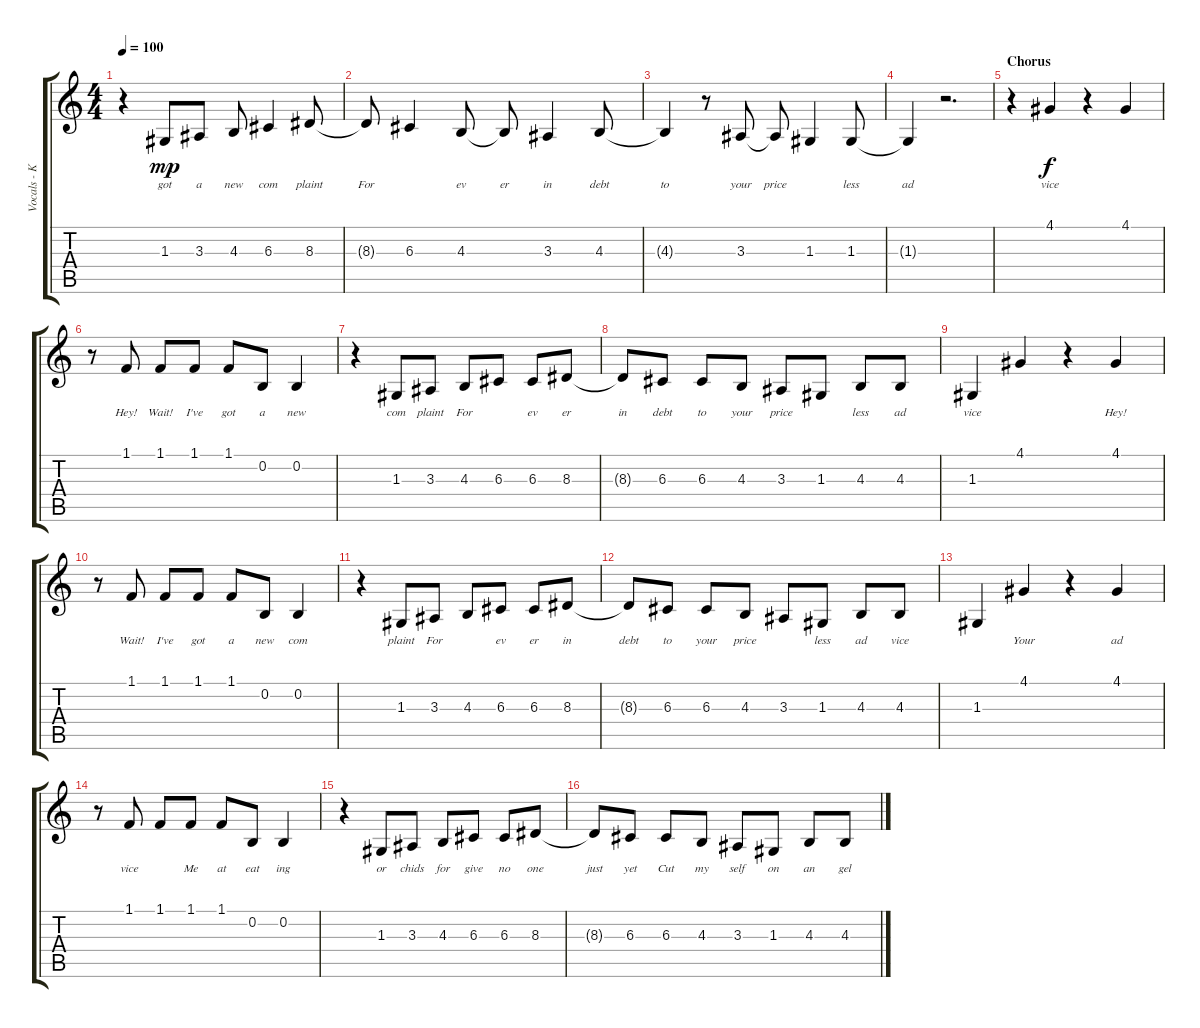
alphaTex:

\track ("Vocals - Kurt Cobain" "Vocals - K") {instrument violin}
\staff {score tabs}
\tuning (E4 B3 G3 D3 A2 E2) {hide}
\ts (4 4)
\tempo 100
\clef g2
\ks c
r.4{dy mp} 1.3.8{lyrics (0 "got") lyrics (1 "") lyrics (2 "") lyrics (3 "") lyrics (4 "")} 3.3.8{lyrics (0 "a") lyrics (1 "") lyrics (2 "") lyrics (3 "") lyrics (4 "")} 4.3.8{lyrics (0 "new") lyrics (1 "") lyrics (2 "") lyrics (3 "") lyrics (4 "")} 6.3.4{lyrics (0 "com") lyrics (1 "") lyrics (2 "") lyrics (3 "") lyrics (4 "")} 8.3.8{lyrics (0 "plaint") lyrics (1 "") lyrics (2 "") lyrics (3 "") lyrics (4 "")} |
8.3{t}.8{lyrics (0 "For") lyrics (1 "") lyrics (2 "") lyrics (3 "") lyrics (4 "")} 6.3.4{lyrics (0 "") lyrics (1 "") lyrics (2 "") lyrics (3 "") lyrics (4 "")} 4.3.8{lyrics (0 "ev") lyrics (1 "") lyrics (2 "") lyrics (3 "") lyrics (4 "")} 4.3{t}.8{lyrics (0 "er") lyrics (1 "") lyrics (2 "") lyrics (3 "") lyrics (4 "")} 3.3.4{lyrics (0 "in") lyrics (1 "") lyrics (2 "") lyrics (3 "") lyrics (4 "")} 4.3.8{lyrics (0 "debt") lyrics (1 "") lyrics (2 "") lyrics (3 "") lyrics (4 "")} |
4.3{t}.4{lyrics (0 "to") lyrics (1 "") lyrics (2 "") lyrics (3 "") lyrics (4 "")} r.8 3.3.8{lyrics (0 "your") lyrics (1 "") lyrics (2 "") lyrics (3 "") lyrics (4 "")} 3.3{t}.8{lyrics (0 "price") lyrics (1 "") lyrics (2 "") lyrics (3 "") lyrics (4 "")} 1.3.4{lyrics (0 "") lyrics (1 "") lyrics (2 "") lyrics (3 "") lyrics (4 "")} 1.3.8{lyrics (0 "less") lyrics (1 "") lyrics (2 "") lyrics (3 "") lyrics (4 "")} |
1.3{t}.4{lyrics (0 "ad") lyrics (1 "") lyrics (2 "") lyrics (3 "") lyrics (4 "")} r.2{d} |
\section ("" "Chorus")
r.4 4.1.4{lyrics (0 "vice") lyrics (1 "") lyrics (2 "") lyrics (3 "") lyrics (4 "") dy f} r.4 4.1.4{lyrics (0 "") lyrics (1 "") lyrics (2 "") lyrics (3 "") lyrics (4 "")} |
r.8 1.1.8{lyrics (0 "Hey!") lyrics (1 "") lyrics (2 "") lyrics (3 "") lyrics (4 "")} 1.1.8{lyrics (0 "Wait!") lyrics (1 "") lyrics (2 "") lyrics (3 "") lyrics (4 "")} 1.1.8{lyrics (0 "I've") lyrics (1 "") lyrics (2 "") lyrics (3 "") lyrics (4 "")} 1.1.8{lyrics (0 "got") lyrics (1 "") lyrics (2 "") lyrics (3 "") lyrics (4 "")} 0.2.8{lyrics (0 "a") lyrics (1 "") lyrics (2 "") lyrics (3 "") lyrics (4 "")} 0.2.4{lyrics (0 "new") lyrics (1 "") lyrics (2 "") lyrics (3 "") lyrics (4 "")} |
r.4 1.3.8{lyrics (0 "com") lyrics (1 "") lyrics (2 "") lyrics (3 "") lyrics (4 "")} 3.3.8{lyrics (0 "plaint") lyrics (1 "") lyrics (2 "") lyrics (3 "") lyrics (4 "")} 4.3.8{lyrics (0 "For") lyrics (1 "") lyrics (2 "") lyrics (3 "") lyrics (4 "")} 6.3.8{lyrics (0 "") lyrics (1 "") lyrics (2 "") lyrics (3 "") lyrics (4 "")} 6.3.8{lyrics (0 "ev") lyrics (1 "") lyrics (2 "") lyrics (3 "") lyrics (4 "")} 8.3.8{lyrics (0 "er") lyrics (1 "") lyrics (2 "") lyrics (3 "") lyrics (4 "")} |
8.3{t}.8{lyrics (0 "in") lyrics (1 "") lyrics (2 "") lyrics (3 "") lyrics (4 "")} 6.3.8{lyrics (0 "debt") lyrics (1 "") lyrics (2 "") lyrics (3 "") lyrics (4 "")} 6.3.8{lyrics (0 "to") lyrics (1 "") lyrics (2 "") lyrics (3 "") lyrics (4 "")} 4.3.8{lyrics (0 "your") lyrics (1 "") lyrics (2 "") lyrics (3 "") lyrics (4 "")} 3.3.8{lyrics (0 "price") lyrics (1 "") lyrics (2 "") lyrics (3 "") lyrics (4 "")} 1.3.8{lyrics (0 "") lyrics (1 "") lyrics (2 "") lyrics (3 "") lyrics (4 "")} 4.3.8{lyrics (0 "less") lyrics (1 "") lyrics (2 "") lyrics (3 "") lyrics (4 "")} 4.3.8{lyrics (0 "ad") lyrics (1 "") lyrics (2 "") lyrics (3 "") lyrics (4 "")} |
1.3.4{lyrics (0 "vice") lyrics (1 "") lyrics (2 "") lyrics (3 "") lyrics (4 "")} 4.1.4{lyrics (0 "") lyrics (1 "") lyrics (2 "") lyrics (3 "") lyrics (4 "")} r.4 4.1.4{lyrics (0 "Hey!") lyrics (1 "") lyrics (2 "") lyrics (3 "") lyrics (4 "")} |
r.8 1.1.8{lyrics (0 "Wait!") lyrics (1 "") lyrics (2 "") lyrics (3 "") lyrics (4 "")} 1.1.8{lyrics (0 "I've") lyrics (1 "") lyrics (2 "") lyrics (3 "") lyrics (4 "")} 1.1.8{lyrics (0 "got") lyrics (1 "") lyrics (2 "") lyrics (3 "") lyrics (4 "")} 1.1.8{lyrics (0 "a") lyrics (1 "") lyrics (2 "") lyrics (3 "") lyrics (4 "")} 0.2.8{lyrics (0 "new") lyrics (1 "") lyrics (2 "") lyrics (3 "") lyrics (4 "")} 0.2.4{lyrics (0 "com") lyrics (1 "") lyrics (2 "") lyrics (3 "") lyrics (4 "")} |
r.4 1.3.8{lyrics (0 "plaint") lyrics (1 "") lyrics (2 "") lyrics (3 "") lyrics (4 "")} 3.3.8{lyrics (0 "For") lyrics (1 "") lyrics (2 "") lyrics (3 "") lyrics (4 "")} 4.3.8{lyrics (0 "") lyrics (1 "") lyrics (2 "") lyrics (3 "") lyrics (4 "")} 6.3.8{lyrics (0 "ev") lyrics (1 "") lyrics (2 "") lyrics (3 "") lyrics (4 "")} 6.3.8{lyrics (0 "er") lyrics (1 "") lyrics (2 "") lyrics (3 "") lyrics (4 "")} 8.3.8{lyrics (0 "in") lyrics (1 "") lyrics (2 "") lyrics (3 "") lyrics (4 "")} |
8.3{t}.8{lyrics (0 "debt") lyrics (1 "") lyrics (2 "") lyrics (3 "") lyrics (4 "")} 6.3.8{lyrics (0 "to") lyrics (1 "") lyrics (2 "") lyrics (3 "") lyrics (4 "")} 6.3.8{lyrics (0 "your") lyrics (1 "") lyrics (2 "") lyrics (3 "") lyrics (4 "")} 4.3.8{lyrics (0 "price") lyrics (1 "") lyrics (2 "") lyrics (3 "") lyrics (4 "")} 3.3.8{lyrics (0 "") lyrics (1 "") lyrics (2 "") lyrics (3 "") lyrics (4 "")} 1.3.8{lyrics (0 "less") lyrics (1 "") lyrics (2 "") lyrics (3 "") lyrics (4 "")} 4.3.8{lyrics (0 "ad") lyrics (1 "") lyrics (2 "") lyrics (3 "") lyrics (4 "")} 4.3.8{lyrics (0 "vice") lyrics (1 "") lyrics (2 "") lyrics (3 "") lyrics (4 "")} |
1.3.4{lyrics (0 "") lyrics (1 "") lyrics (2 "") lyrics (3 "") lyrics (4 "")} 4.1.4{lyrics (0 "Your") lyrics (1 "") lyrics (2 "") lyrics (3 "") lyrics (4 "")} r.4 4.1.4{lyrics (0 "ad") lyrics (1 "") lyrics (2 "") lyrics (3 "") lyrics (4 "")} |
r.8 1.1.8{lyrics (0 "vice") lyrics (1 "") lyrics (2 "") lyrics (3 "") lyrics (4 "")} 1.1.8{lyrics (0 "") lyrics (1 "") lyrics (2 "") lyrics (3 "") lyrics (4 "")} 1.1.8{lyrics (0 "Me") lyrics (1 "") lyrics (2 "") lyrics (3 "") lyrics (4 "")} 1.1.8{lyrics (0 "at") lyrics (1 "") lyrics (2 "") lyrics (3 "") lyrics (4 "")} 0.2.8{lyrics (0 "eat") lyrics (1 "") lyrics (2 "") lyrics (3 "") lyrics (4 "")} 0.2.4{lyrics (0 "ing") lyrics (1 "") lyrics (2 "") lyrics (3 "") lyrics (4 "")} |
r.4 1.3.8{lyrics (0 "or") lyrics (1 "") lyrics (2 "") lyrics (3 "") lyrics (4 "")} 3.3.8{lyrics (0 "chids") lyrics (1 "") lyrics (2 "") lyrics (3 "") lyrics (4 "")} 4.3.8{lyrics (0 "for") lyrics (1 "") lyrics (2 "") lyrics (3 "") lyrics (4 "")} 6.3.8{lyrics (0 "give") lyrics (1 "") lyrics (2 "") lyrics (3 "") lyrics (4 "")} 6.3.8{lyrics (0 "no") lyrics (1 "") lyrics (2 "") lyrics (3 "") lyrics (4 "")} 8.3.8{lyrics (0 "one") lyrics (1 "") lyrics (2 "") lyrics (3 "") lyrics (4 "")} |
8.3{t}.8{lyrics (0 "just") lyrics (1 "") lyrics (2 "") lyrics (3 "") lyrics (4 "")} 6.3.8{lyrics (0 "yet") lyrics (1 "") lyrics (2 "") lyrics (3 "") lyrics (4 "")} 6.3.8{lyrics (0 "Cut") lyrics (1 "") lyrics (2 "") lyrics (3 "") lyrics (4 "")} 4.3.8{lyrics (0 "my") lyrics (1 "") lyrics (2 "") lyrics (3 "") lyrics (4 "")} 3.3.8{lyrics (0 "self") lyrics (1 "") lyrics (2 "") lyrics (3 "") lyrics (4 "")} 1.3.8{lyrics (0 "on") lyrics (1 "") lyrics (2 "") lyrics (3 "") lyrics (4 "")} 4.3.8{lyrics (0 "an") lyrics (1 "") lyrics (2 "") lyrics (3 "") lyrics (4 "")} 4.3.8{lyrics (0 "gel") lyrics (1 "") lyrics (2 "") lyrics (3 "") lyrics (4 "")}
